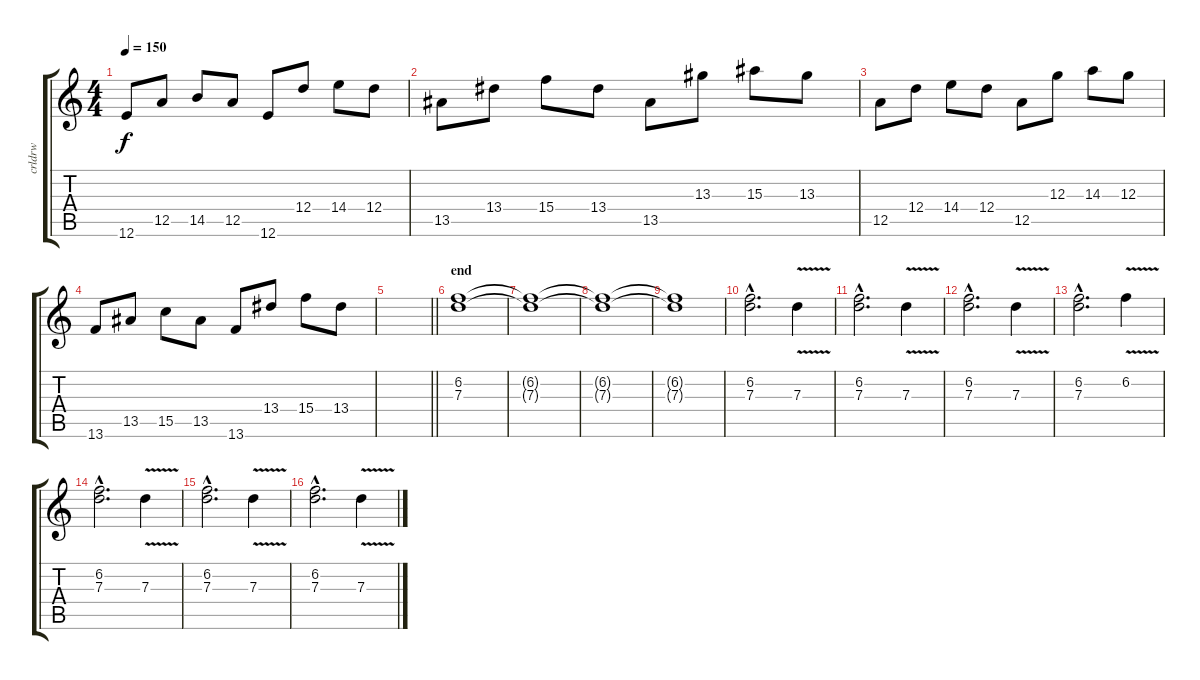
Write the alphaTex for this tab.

\track ("crldrw" "crldrw") {instrument distortionguitar}
\staff {score tabs}
\tuning (E4 B3 G3 D3 A2 E2) {hide}
\ts (4 4)
\tempo 150
\clef g2
\ks c
12.6.8{dy f} 12.5.8 14.5.8 12.5.8 12.6.8 12.4.8 14.4.8 12.4.8 |
13.5.8 13.4.8 15.4.8 13.4.8 13.5.8 13.3.8 15.3.8 13.3.8 |
12.5.8 12.4.8 14.4.8 12.4.8 12.5.8 12.3.8 14.3.8 12.3.8 |
13.6.8 13.5.8 15.5.8 13.5.8 13.6.8 13.4.8 15.4.8 13.4.8 |
\barLineRight lightlight
|
\section ("" "end")
(6.2 7.3).1 |
(6.2{t} 7.3{t}).1 |
(6.2{t} 7.3{t}).1 |
(6.2{t} 7.3{t}).1 |
(6.2{hac} 7.3{hac}).2{d} 7.3{v}.4 |
(6.2{hac} 7.3{hac}).2{d} 7.3{v}.4 |
(6.2{hac} 7.3{hac}).2{d} 7.3{v}.4 |
(6.2{hac} 7.3{hac}).2{d} 6.2{v}.4 |
(6.2{hac} 7.3{hac}).2{d} 7.3{v}.4 |
(6.2{hac} 7.3{hac}).2{d} 7.3{v}.4 |
(6.2{hac} 7.3{hac}).2{d} 7.3{v}.4
